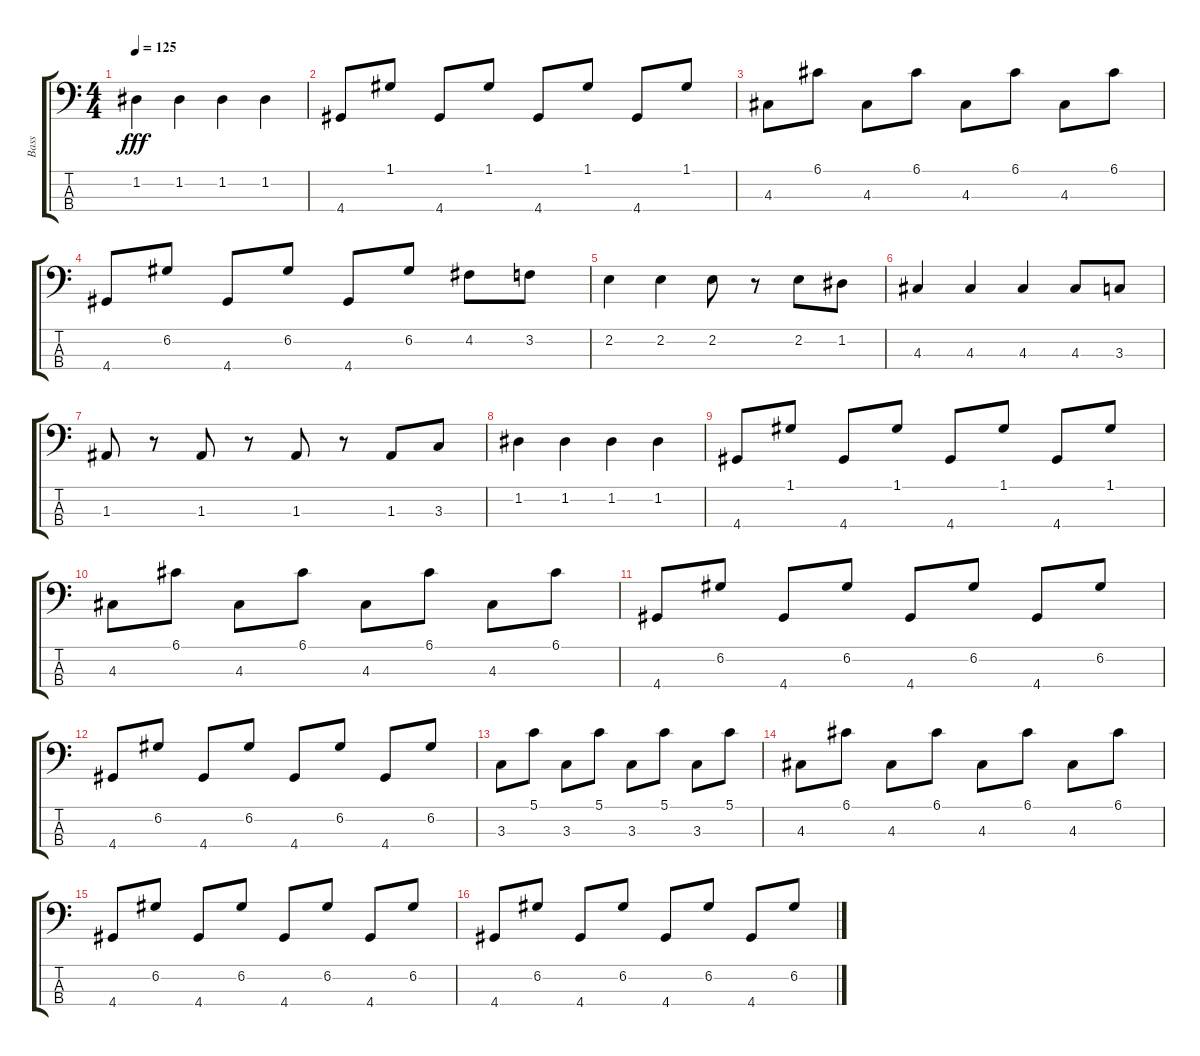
\track ("Bass" "Bass") {instrument fretlessbass}
\staff {score tabs}
\tuning (G2 D2 A1 E1) {hide}
\ts (4 4)
\tempo 125
\clef f4
\ks c
1.2.4{dy fff} 1.2.4 1.2.4 1.2.4 |
4.4.8 1.1.8 4.4.8 1.1.8 4.4.8 1.1.8 4.4.8 1.1.8 |
4.3.8 6.1.8 4.3.8 6.1.8 4.3.8 6.1.8 4.3.8 6.1.8 |
4.4.8 6.2.8 4.4.8 6.2.8 4.4.8 6.2.8 4.2.8 3.2.8 |
2.2.4 2.2.4 2.2.8 r.8 2.2.8 1.2.8 |
4.3.4 4.3.4 4.3.4 4.3.8 3.3.8 |
1.3.8 r.8 1.3.8 r.8 1.3.8 r.8 1.3.8 3.3.8 |
1.2.4 1.2.4 1.2.4 1.2.4 |
4.4.8 1.1.8 4.4.8 1.1.8 4.4.8 1.1.8 4.4.8 1.1.8 |
4.3.8 6.1.8 4.3.8 6.1.8 4.3.8 6.1.8 4.3.8 6.1.8 |
4.4.8 6.2.8 4.4.8 6.2.8 4.4.8 6.2.8 4.4.8 6.2.8 |
4.4.8 6.2.8 4.4.8 6.2.8 4.4.8 6.2.8 4.4.8 6.2.8 |
3.3.8 5.1.8 3.3.8 5.1.8 3.3.8 5.1.8 3.3.8 5.1.8 |
4.3.8 6.1.8 4.3.8 6.1.8 4.3.8 6.1.8 4.3.8 6.1.8 |
4.4.8 6.2.8 4.4.8 6.2.8 4.4.8 6.2.8 4.4.8 6.2.8 |
4.4.8 6.2.8 4.4.8 6.2.8 4.4.8 6.2.8 4.4.8 6.2.8
